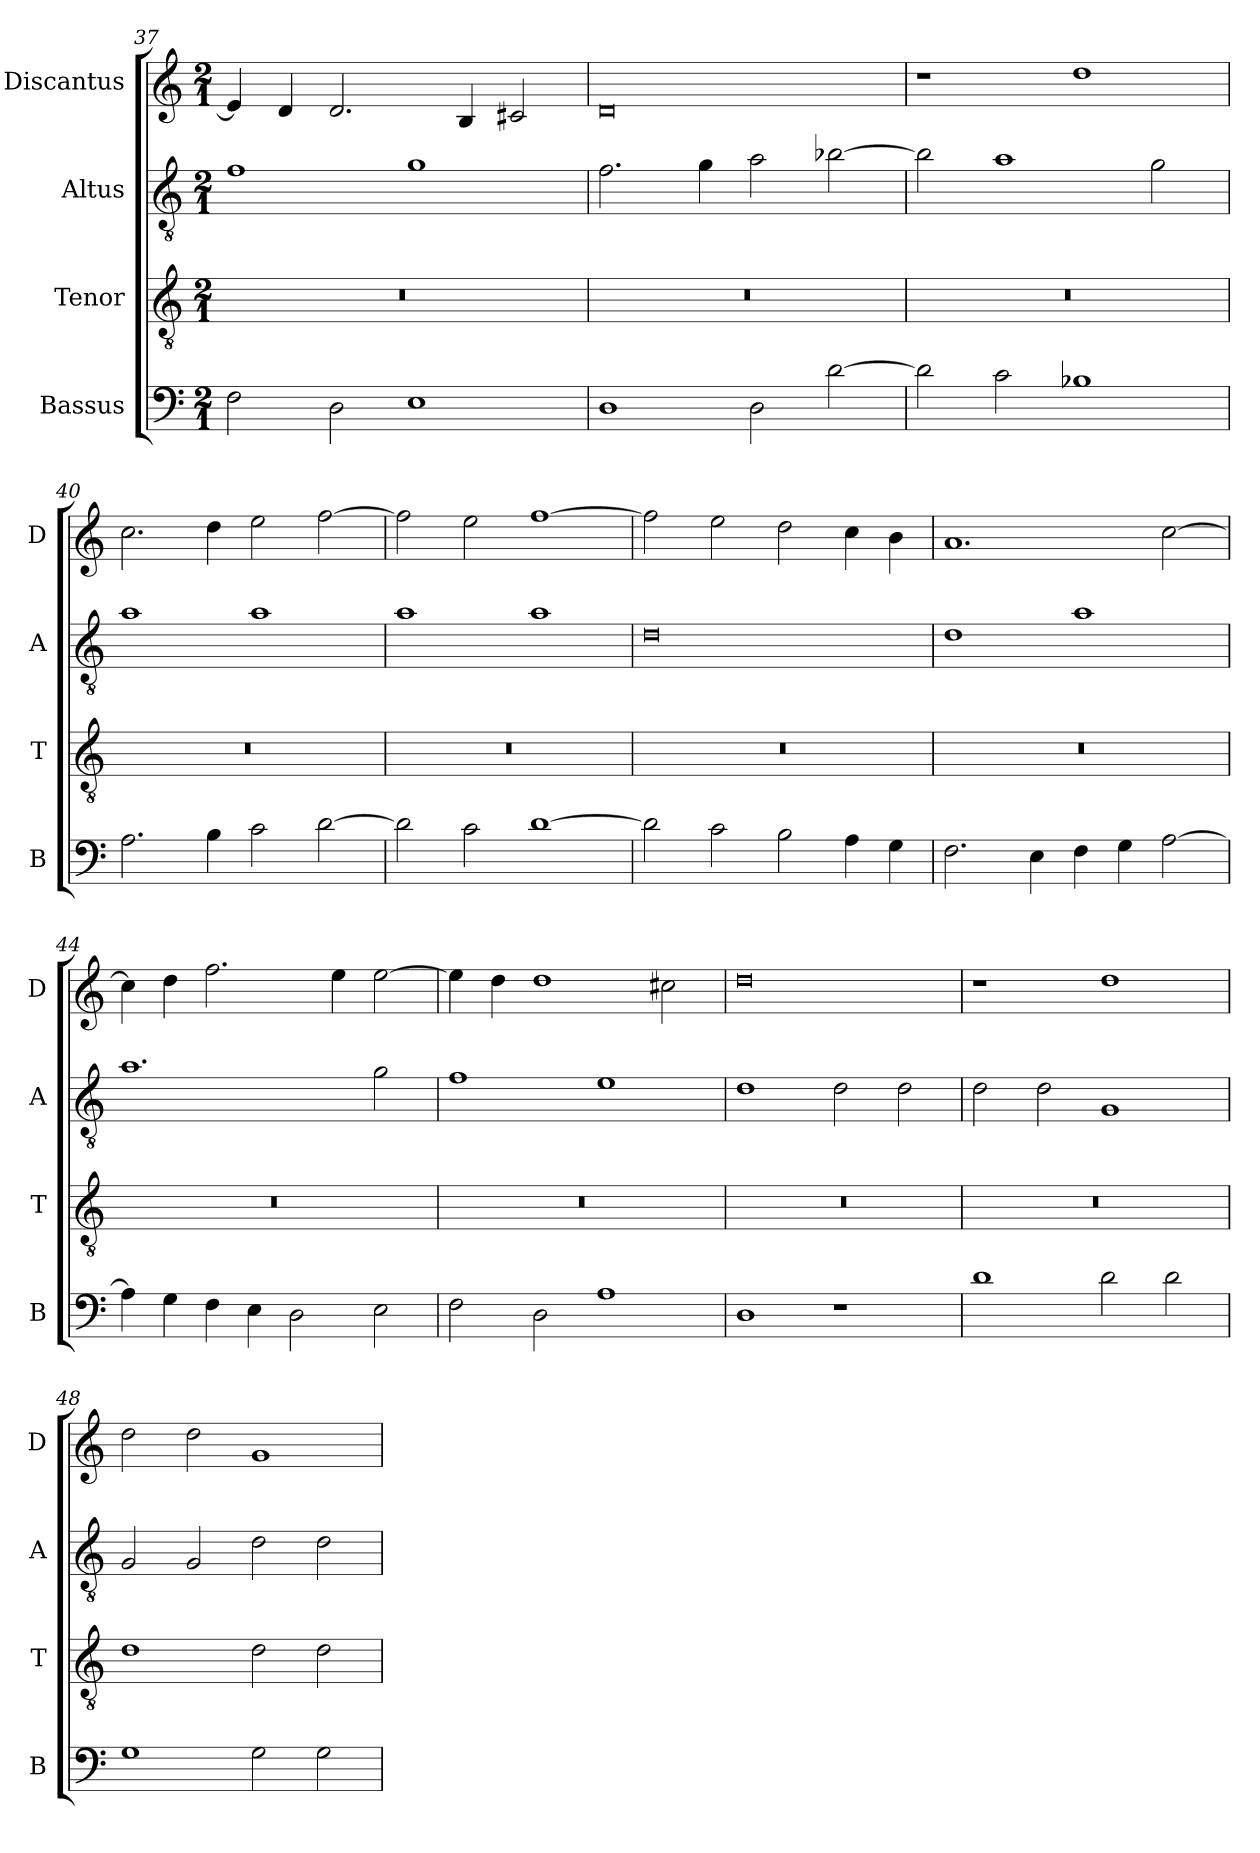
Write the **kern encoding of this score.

**kern	**kern	**kern	**kern
*part4	*part3	*part2	*part1
*staff4	*staff3	*staff2	*staff1
*I"Bassus	*I"Tenor	*I"Altus	*I"Discantus
*I'B	*I'T	*I'A	*I'D
*clefF4	*clefGv2	*clefGv2	*clefG2
*k[]	*k[]	*k[]	*k[]
*M2/1	*M2/1	*M2/1	*M2/1
=37	=37	=37	=37
2F	0r	1f	4e]
.	.	.	4d
2D	.	.	2.d
1E	.	1g	.
.	.	.	4B
.	.	.	2c#X
=38	=38	=38	=38
1D	0r	2.f	0d
.	.	4g	.
2D	.	2a	.
[2d	.	[2b-X	.
=39	=39	=39	=39
2d]	0r	2b-]	1r
2c	.	1a	.
1B-X	.	.	1dd
.	.	2g	.
=40	=40	=40	=40
2.A	0r	1a	2.cc
4B	.	.	4dd
2c	.	1a	2ee
[2d	.	.	[2ff
=41	=41	=41	=41
2d]	0r	1a	2ff]
2c	.	.	2ee
[1d	.	1a	[1ff
=42	=42	=42	=42
2d]	0r	0d	2ff]
2c	.	.	2ee
2B	.	.	2dd
4A	.	.	4cc
4G	.	.	4b
=43	=43	=43	=43
2.F	0r	1d	1.a
4E	.	.	.
4F	.	1a	.
4G	.	.	.
[2A	.	.	[2cc
=44	=44	=44	=44
4A]	0r	1.a	4cc]
4G	.	.	4dd
4F	.	.	2.ff
4E	.	.	.
2D	.	.	.
.	.	.	4ee
2E	.	2g	[2ee
=45	=45	=45	=45
2F	0r	1f	4ee]
.	.	.	4dd
2D	.	.	1dd
1A	.	1e	.
.	.	.	2cc#X
=46	=46	=46	=46
1D	0r	1d	0dd
1r	.	2d	.
.	.	2d	.
=47	=47	=47	=47
1d	0r	2d	1r
.	.	2d	.
2d	.	1G	1dd
2d	.	.	.
=48	=48	=48	=48
1G	1d	2G	2dd
.	.	2G	2dd
2G	2d	2d	1g
2G	2d	2d	.
=	=	=	=
*-	*-	*-	*-
